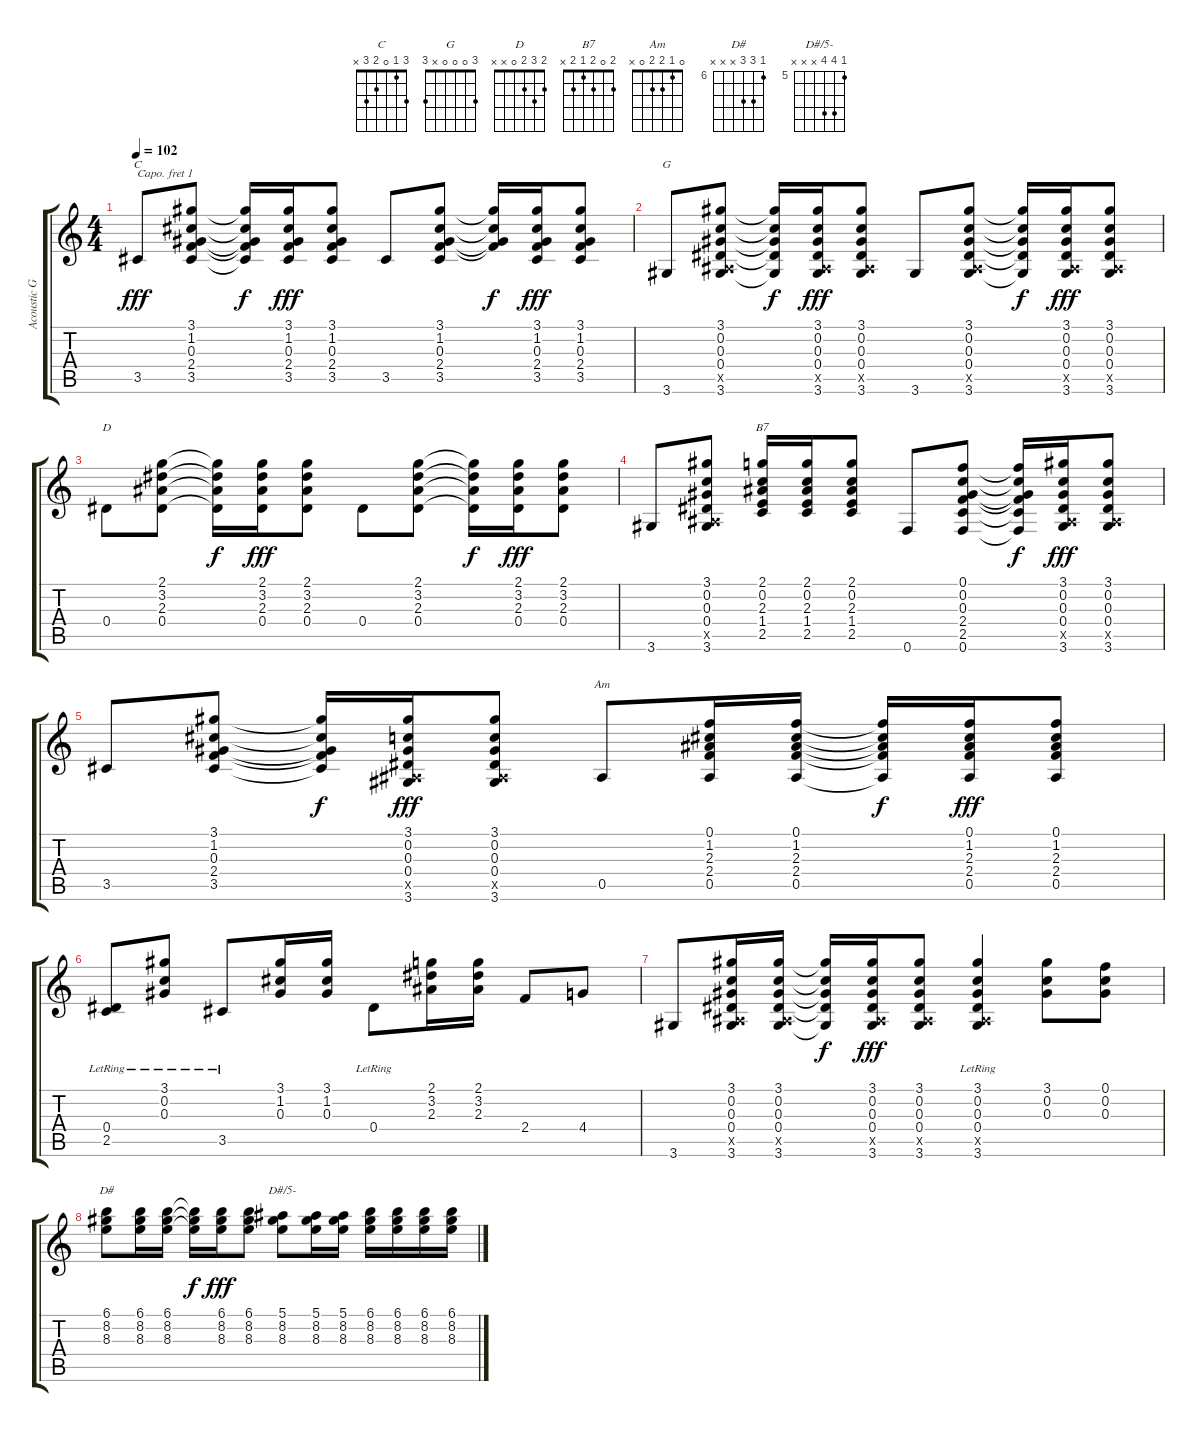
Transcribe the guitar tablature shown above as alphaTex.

\track ("Acoustic Guitar 1" "Acoustic G") {instrument acousticguitarsteel}
\staff {score tabs}
\capo 1
\tuning (E4 B3 G3 D3 A2 E2) {hide}
\chord ("C" 3 1 0 2 3 x)
\chord ("G" 3 0 0 0 x 3)
\chord ("D" 2 3 2 0 x x)
\chord ("B7" 2 0 2 1 2 x)
\chord ("Am" 0 1 2 2 0 x)
\chord ("D#" 6 8 8 x x x) {firstfret 6}
\chord ("D#/5-" 5 8 8 x x x) {firstfret 5}
\ts (4 4)
\tempo 102
\clef g2
\ks c
3.5.8{ch "C" dy fff} (3.1 1.2 0.3 2.4 3.5).8 (3.1{t} 1.2{t} 0.3{t} 2.4{t} 3.5{t}).16{dy f} (3.1 1.2 0.3 2.4 3.5).16{dy fff} (3.1 1.2 0.3 2.4 3.5).8 3.5.8 (3.1 1.2 0.3 2.4 3.5).8 (3.1{t} 1.2{t} 0.3{t} 2.4{t}).16{dy f} (3.1 1.2 0.3 2.4 3.5).16{dy fff} (3.1 1.2 0.3 2.4 3.5).8 |
3.6.8{ch "G"} (3.1 0.2 0.3 0.4 0.5{x} 3.6).8 (3.1{t} 0.2{t} 0.3{t} 0.4{t} 3.6{t}).16{dy f} (3.1 0.2 0.3 0.4 0.5{x} 3.6).16{dy fff} (3.1 0.2 0.3 0.4 0.5{x} 3.6).8 3.6.8 (3.1 0.2 0.3 0.4 0.5{x} 3.6).8 (3.1{t} 0.2{t} 0.3{t} 0.4{t} 3.6{t}).16{dy f} (3.1 0.2 0.3 0.4 0.5{x} 3.6).16{dy fff} (3.1 0.2 0.3 0.4 0.5{x} 3.6).8 |
0.4.8{ch "D"} (2.1 3.2 2.3 0.4).8 (2.1{t} 3.2{t} 2.3{t} 0.4{t}).16{dy f} (2.1 3.2 2.3 0.4).16{dy fff} (2.1 3.2 2.3 0.4).8 0.4.8 (2.1 3.2 2.3 0.4).8 (2.1{t} 3.2{t} 2.3{t} 0.4{t}).16{dy f} (2.1 3.2 2.3 0.4).16{dy fff} (2.1 3.2 2.3 0.4).8 |
3.6.8 (3.1 0.2 0.3 0.4 0.5{x} 3.6).8 (2.1 0.2 2.3 1.4 2.5).16{ch "B7"} (2.1 0.2 2.3 1.4 2.5).16 (2.1 0.2 2.3 1.4 2.5).8 0.6.8 (0.1 0.2 0.3 2.4 2.5 0.6).8 (0.1{t} 0.2{t} 0.3{t} 2.4{t} 2.5{t} 0.6{t}).16{dy f} (3.1 0.2 0.3 0.4 0.5{x} 3.6).16{dy fff} (3.1 0.2 0.3 0.4 0.5{x} 3.6).8 |
3.5.8 (3.1 1.2 0.3 2.4 3.5).8 (3.1{t} 1.2{t} 0.3{t} 2.4{t} 3.5{t}).16{dy f} (3.1 0.2 0.3 0.4 0.5{x} 3.6).16{dy fff} (3.1 0.2 0.3 0.4 0.5{x} 3.6).8 0.5.8{ch "Am"} (0.1 1.2 2.3 2.4 0.5).16 (0.1 1.2 2.3 2.4 0.5).16 (0.1{t} 1.2{t} 2.3{t} 2.4{t} 0.5{t}).16{dy f} (0.1 1.2 2.3 2.4 0.5).16{dy fff} (0.1 1.2 2.3 2.4 0.5).8 |
(0.4{lr} 2.5{lr}).8 (3.1{lr} 0.2{lr} 0.3{lr}).8 3.5{lr}.8 (3.1 1.2 0.3).16 (3.1 1.2 0.3).16 0.4{lr}.8 (2.1 3.2 2.3).16 (2.1 3.2 2.3).16 2.4.8 4.4.8 |
3.6.8 (3.1 0.2 0.3 0.4 0.5{x} 3.6).16 (3.1 0.2 0.3 0.4 0.5{x} 3.6).16 (3.1{t} 0.2{t} 0.3{t} 0.4{t} 3.6{t}).16{dy f} (3.1 0.2 0.3 0.4 0.5{x} 3.6).16{dy fff} (3.1 0.2 0.3 0.4 0.5{x} 3.6).8 (3.1 0.2 0.3 0.4{lr} 0.5{x} 3.6{lr}).4 (3.1 0.2 0.3).8 (0.1 0.2 0.3).8 |
(6.1 8.2 8.3).8{ch "D#"} (6.1 8.2 8.3).16 (6.1 8.2 8.3).16 (6.1{t} 8.2{t} 8.3{t}).16{dy f} (6.1 8.2 8.3).16{dy fff} (6.1 8.2 8.3).8 (5.1 8.2 8.3).8{ch "D#/5-"} (5.1 8.2 8.3).16 (5.1 8.2 8.3).16 (6.1 8.2 8.3).16 (6.1 8.2 8.3).16 (6.1 8.2 8.3).16 (6.1 8.2 8.3).16
